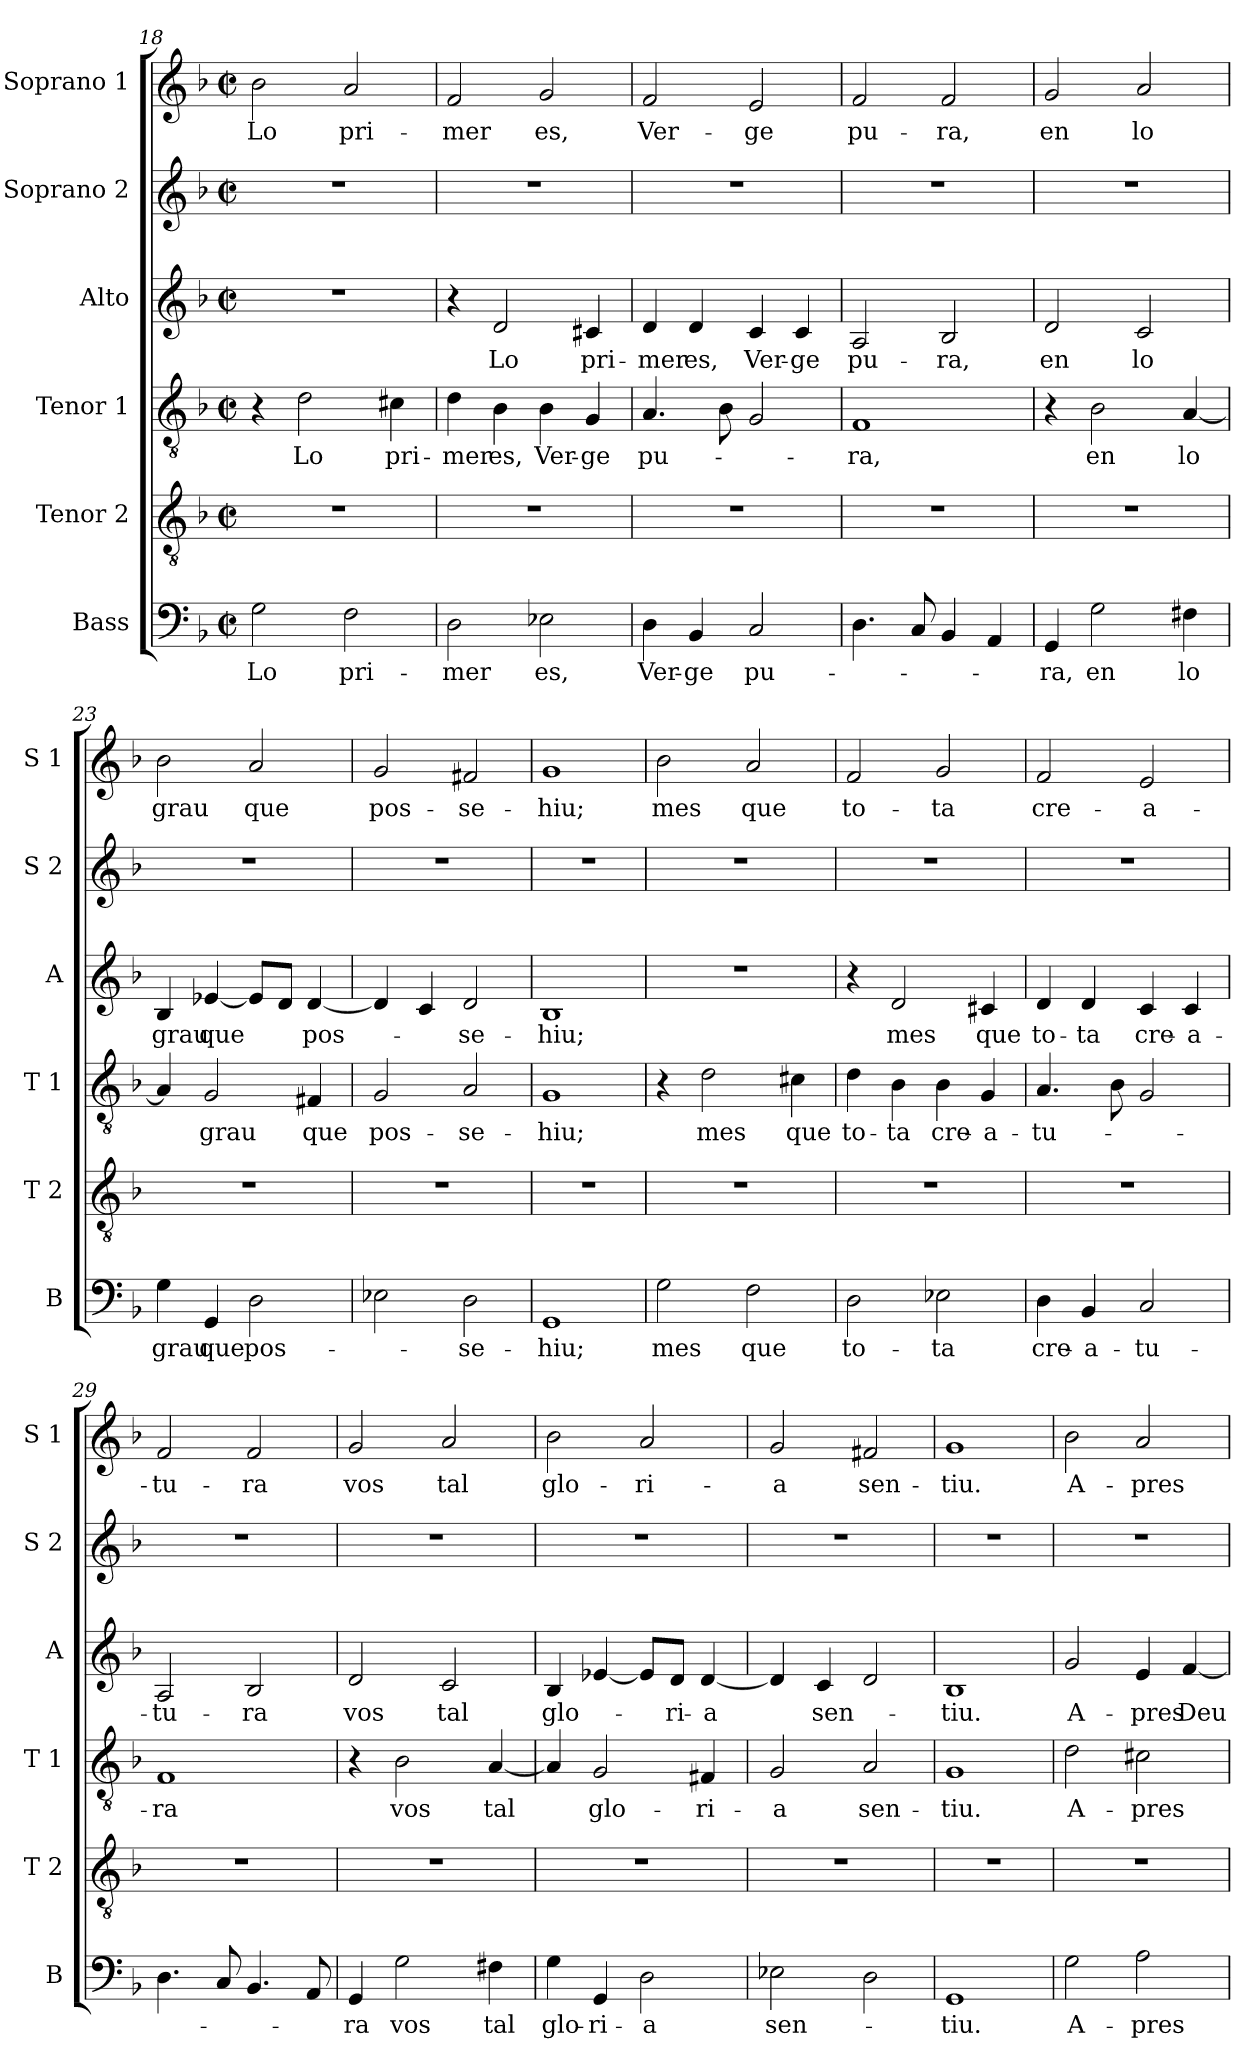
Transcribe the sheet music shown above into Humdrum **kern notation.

**kern	**text	**kern	**kern	**text	**kern	**text	**kern	**kern	**text
*part6	*part6	*part5	*part4	*part4	*part3	*part3	*part2	*part1	*part1
*staff6	*staff6	*staff5	*staff4	*staff4	*staff3	*staff3	*staff2	*staff1	*staff1
*I"Bass	*	*I"Tenor 2	*I"Tenor 1	*	*I"Alto	*	*I"Soprano 2	*I"Soprano 1	*
*I'B	*	*I'T 2	*I'T 1	*	*I'A	*	*I'S 2	*I'S 1	*
!!LO:PB:g=z
*clefF4	*	*clefGv2	*clefGv2	*	*clefG2	*	*clefG2	*clefG2	*
*k[b-]	*	*k[b-]	*k[b-]	*	*k[b-]	*	*k[b-]	*k[b-]	*
*F:	*	*F:	*F:	*	*F:	*	*F:	*F:	*
*M2/2	*	*M2/2	*M2/2	*	*M2/2	*	*M2/2	*M2/2	*
*met(c|)	*	*met(c|)	*met(c|)	*	*met(c|)	*	*met(c|)	*met(c|)	*
=18	=18	=18	=18	=18	=18	=18	=18	=18	=18
2G\	Lo	1r	4r	.	1r	.	1r	2b-\	Lo
.	.	.	2d\	Lo	.	.	.	.	.
2F\	pri-	.	.	.	.	.	.	2a/	pri-
.	.	.	4c#X\	pri-	.	.	.	.	.
=19	=19	=19	=19	=19	=19	=19	=19	=19	=19
2D\	-mer	1r	4d\	-mer	4r	.	1r	2f/	-mer
.	.	.	4B-\	es,	2d/	Lo	.	.	.
2E-X\	es,	.	4B-\	Ver-	.	.	.	2g/	es,
.	.	.	4G/	-ge	4c#X/	pri-	.	.	.
=20	=20	=20	=20	=20	=20	=20	=20	=20	=20
4D\	Ver-	1r	4.A/	pu-	4d/	-mer	1r	2f/	Ver-
4BB-/	-ge	.	.	.	4d/	es,	.	.	.
.	.	.	8B-\	.	.	.	.	.	.
2C/	pu-	.	2G/	.	4c/	Ver-	.	2e/	-ge
.	.	.	.	.	4c/	-ge	.	.	.
=21	=21	=21	=21	=21	=21	=21	=21	=21	=21
4.D\	.	1r	1F	-ra,	2A/	pu-	1r	2f/	pu-
8C/	.	.	.	.	.	.	.	.	.
4BB-/	.	.	.	.	2B-/	-ra,	.	2f/	-ra,
4AA/	.	.	.	.	.	.	.	.	.
=22	=22	=22	=22	=22	=22	=22	=22	=22	=22
4GG/	-ra,	1r	4r	.	2d/	en	1r	2g/	en
2G\	en	.	2B-\	en	.	.	.	.	.
.	.	.	.	.	2c/	lo	.	2a/	lo
4F#X\	lo	.	[4A/	lo	.	.	.	.	.
=23	=23	=23	=23	=23	=23	=23	=23	=23	=23
4G\	grau	1r	4A/]	.	4B-/	grau	1r	2b-\	grau
4GG/	que	.	2G/	grau	[4e-X/	que	.	.	.
2D\	pos-	.	.	.	8e-/L]	.	.	2a/	que
.	.	.	.	.	8d/J	.	.	.	.
.	.	.	4F#X/	que	[4d/	pos-	.	.	.
!!LO:LB:g=z
=24	=24	=24	=24	=24	=24	=24	=24	=24	=24
2E-X\	.	1r	2G/	pos-	4d/]	.	1r	2g/	pos-
.	.	.	.	.	4c/	.	.	.	.
2D\	-se-	.	2A/	-se-	2d/	-se-	.	2f#X/	-se-
=25	=25	=25	=25	=25	=25	=25	=25	=25	=25
1GG	-hiu;	1r	1G	-hiu;	1B-	-hiu;	1r	1g	-hiu;
=26	=26	=26	=26	=26	=26	=26	=26	=26	=26
2G\	mes	1r	4r	.	1r	.	1r	2b-\	mes
.	.	.	2d\	mes	.	.	.	.	.
2F\	que	.	.	.	.	.	.	2a/	que
.	.	.	4c#X\	que	.	.	.	.	.
=27	=27	=27	=27	=27	=27	=27	=27	=27	=27
2D\	to-	1r	4d\	to-	4r	.	1r	2f/	to-
.	.	.	4B-\	-ta	2d/	mes	.	.	.
2E-X\	-ta	.	4B-\	cre-	.	.	.	2g/	-ta
.	.	.	4G/	-a-	4c#X/	que	.	.	.
=28	=28	=28	=28	=28	=28	=28	=28	=28	=28
4D\	cre-	1r	4.A/	-tu-	4d/	to-	1r	2f/	cre-
4BB-/	-a-	.	.	.	4d/	-ta	.	.	.
.	.	.	8B-\	.	.	.	.	.	.
2C/	-tu-	.	2G/	.	4c/	cre-	.	2e/	-a-
.	.	.	.	.	4c/	-a-	.	.	.
=29	=29	=29	=29	=29	=29	=29	=29	=29	=29
4.D\	.	1r	1F	-ra	2A/	-tu-	1r	2f/	-tu-
8C/	.	.	.	.	.	.	.	.	.
4.BB-/	.	.	.	.	2B-/	-ra	.	2f/	-ra
8AA/	.	.	.	.	.	.	.	.	.
!!LO:LB:g=z
=30	=30	=30	=30	=30	=30	=30	=30	=30	=30
4GG/	-ra	1r	4r	.	2d/	vos	1r	2g/	vos
2G\	vos	.	2B-\	vos	.	.	.	.	.
.	.	.	.	.	2c/	tal	.	2a/	tal
4F#X\	tal	.	[4A/	tal	.	.	.	.	.
=31	=31	=31	=31	=31	=31	=31	=31	=31	=31
4G\	glo-	1r	4A/]	.	4B-/	glo-	1r	2b-\	glo-
4GG/	-ri-	.	2G/	glo-	[4e-X/	.	.	.	.
2D\	-a	.	.	.	8e-/L]	.	.	2a/	-ri-
.	.	.	.	.	8d/J	-ri-	.	.	.
.	.	.	4F#X/	-ri-	[4d/	-a	.	.	.
=32	=32	=32	=32	=32	=32	=32	=32	=32	=32
2E-X\	sen-	1r	2G/	-a	4d/]	.	1r	2g/	-a
.	.	.	.	.	4c/	sen-	.	.	.
2D\	.	.	2A/	sen-	2d/	.	.	2f#X/	sen-
=33	=33	=33	=33	=33	=33	=33	=33	=33	=33
1GG	-tiu.	1r	1G	-tiu.	1B-	-tiu.	1r	1g	-tiu.
=34	=34	=34	=34	=34	=34	=34	=34	=34	=34
2G\	A-	1r	2d\	A-	2g/	A-	1r	2b-\	A-
2A\	-pres	.	2c#X\	-pres	4e/	-pres	.	2a/	-pres
.	.	.	.	.	[4f/	Deu	.	.	.
=	=	=	=	=	=	=	=	=	=
*-	*-	*-	*-	*-	*-	*-	*-	*-	*-
